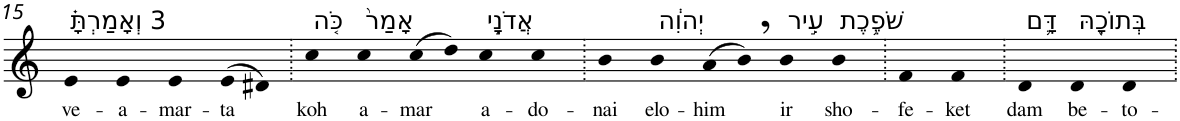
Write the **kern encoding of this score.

**kern	**text
*part1	*part1
*staff1	*staff1
*I"Piano	*
*I'Pno	*
!!LO:PB:g=z
*clefG2	*
*k[]	*
=15	=15
!LO:TX:a:t=3 וְאָמַרְתָּ֗	!
!	!LO:LY:b
4e	ve-
!	!LO:LY:b
4e	-a-
!	!LO:LY:b
4e	-mar-
!	!LO:LY:b
(>8e	-ta
8d#X)	.
=16.	=16.
!LO:TX:a:t=כֹּ֤ה	!
!	!LO:LY:b
4cc	koh
!LO:TX:a:t=אָמַר֙	!
!	!LO:LY:b
4cc	a-
!	!LO:LY:b
(>8cc	-mar
8dd)	.
!LO:TX:a:t=אֲדֹנָ֣י	!
!	!LO:LY:b
4cc	a-
!	!LO:LY:b
4cc	-do-
=17.	=17.
!	!LO:LY:b
4b	-nai
!LO:TX:a:t=יְהוִ֔ה	!
!	!LO:LY:b
4b	elo-
!	!LO:LY:b
(>8a	-him
8b,)	.
!LO:TX:a:t=עִ֣יר	!
!	!LO:LY:b
4b	ir
!LO:TX:a:t=שֹׁפֶ֥כֶת	!
!	!LO:LY:b
4b	sho-
=18.	=18.
!	!LO:LY:b
4f	-fe-
!	!LO:LY:b
4f	-ket
=19.	=19.
!LO:TX:a:t=דָּ֛ם	!
!	!LO:LY:b
4d	dam
!LO:TX:a:t=בְּתוֹכָ֖הּ	!
!	!LO:LY:b
4d	be-
!	!LO:LY:b
4d	-to-
=.	=.
*-	*-
